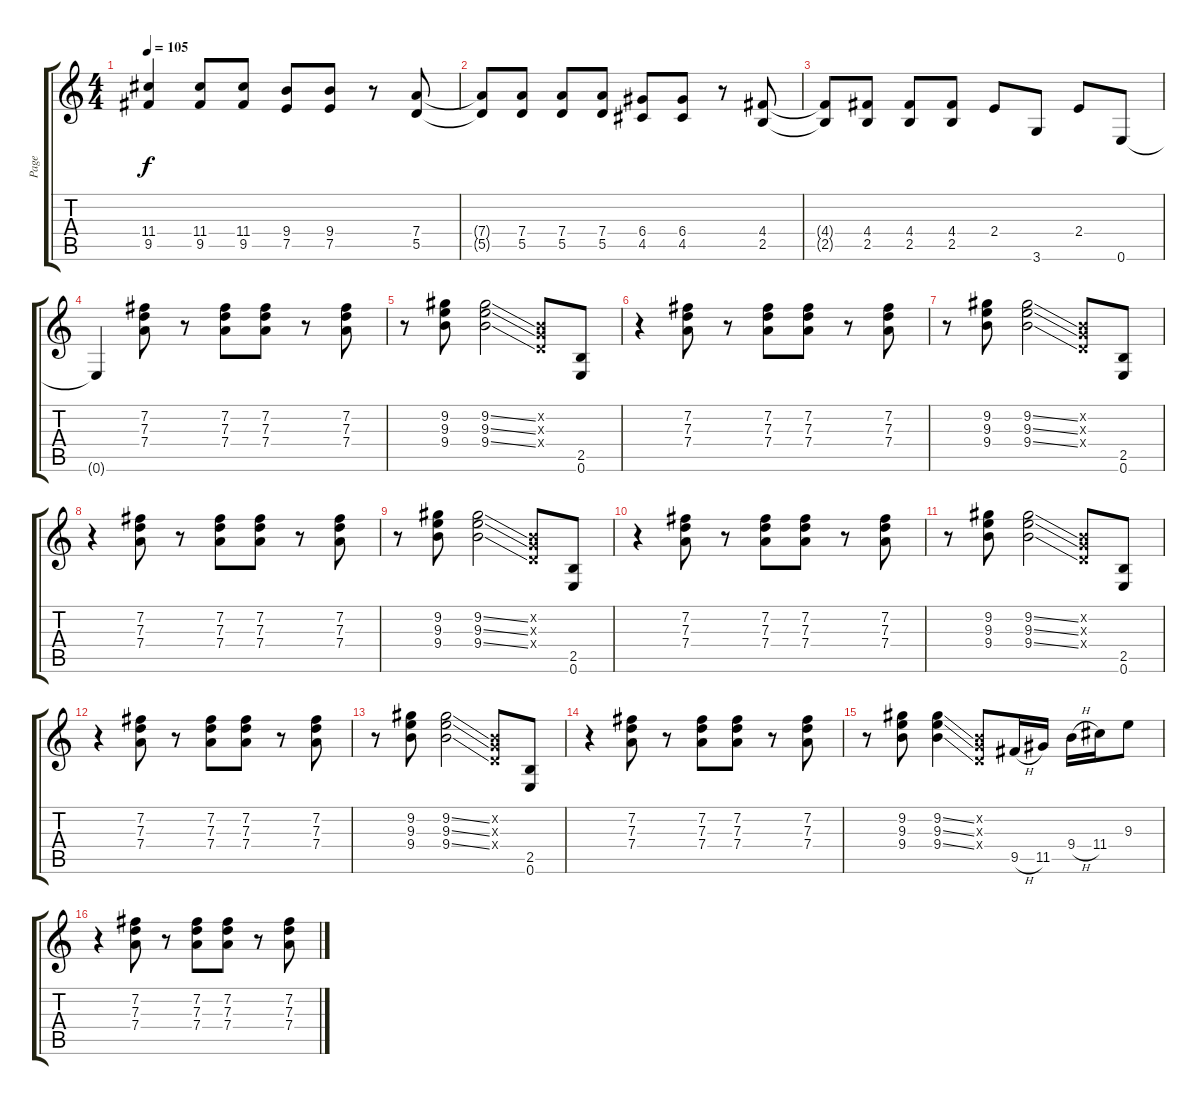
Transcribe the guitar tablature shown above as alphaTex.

\track ("Page" "Page") {instrument distortionguitar}
\staff {score tabs}
\tuning (E4 B3 G3 D3 A2 E2) {hide}
\ts (4 4)
\tempo 105
\clef g2
\ks c
(11.4 9.5).4{dy f} (11.4 9.5).8 (11.4 9.5).8 (9.4 7.5).8 (9.4 7.5).8 r.8 (7.4 5.5).8 |
(7.4{t} 5.5{t}).8 (7.4 5.5).8 (7.4 5.5).8 (7.4 5.5).8 (6.4 4.5).8 (6.4 4.5).8 r.8 (4.4 2.5).8 |
(4.4{t} 2.5{t}).8 (4.4 2.5).8 (4.4 2.5).8 (4.4 2.5).8 2.4.8 3.6.8 2.4.8 0.6.8 |
0.6{t}.4 (7.2 7.3 7.4).8 r.8 (7.2 7.3 7.4).8 (7.2 7.3 7.4).8 r.8 (7.2 7.3 7.4).8 |
r.8 (9.2 9.3 9.4).8 (9.2{ss} 9.3{ss} 9.4{ss}).2 (0.2{x} 0.3{x} 0.4{x}).8 (2.5 0.6).8 |
r.4 (7.2 7.3 7.4).8 r.8 (7.2 7.3 7.4).8 (7.2 7.3 7.4).8 r.8 (7.2 7.3 7.4).8 |
r.8 (9.2 9.3 9.4).8 (9.2{ss} 9.3{ss} 9.4{ss}).2 (0.2{x} 0.3{x} 0.4{x}).8 (2.5 0.6).8 |
r.4 (7.2 7.3 7.4).8 r.8 (7.2 7.3 7.4).8 (7.2 7.3 7.4).8 r.8 (7.2 7.3 7.4).8 |
r.8 (9.2 9.3 9.4).8 (9.2{ss} 9.3{ss} 9.4{ss}).2 (0.2{x} 0.3{x} 0.4{x}).8 (2.5 0.6).8 |
r.4 (7.2 7.3 7.4).8 r.8 (7.2 7.3 7.4).8 (7.2 7.3 7.4).8 r.8 (7.2 7.3 7.4).8 |
r.8 (9.2 9.3 9.4).8 (9.2{ss} 9.3{ss} 9.4{ss}).2 (0.2{x} 0.3{x} 0.4{x}).8 (2.5 0.6).8 |
r.4 (7.2 7.3 7.4).8 r.8 (7.2 7.3 7.4).8 (7.2 7.3 7.4).8 r.8 (7.2 7.3 7.4).8 |
r.8 (9.2 9.3 9.4).8 (9.2{ss} 9.3{ss} 9.4{ss}).2 (0.2{x} 0.3{x} 0.4{x}).8 (2.5 0.6).8 |
r.4 (7.2 7.3 7.4).8 r.8 (7.2 7.3 7.4).8 (7.2 7.3 7.4).8 r.8 (7.2 7.3 7.4).8 |
r.8 (9.2 9.3 9.4).8 (9.2{ss} 9.3{ss} 9.4{ss}).4 (0.2{x} 0.3{x} 0.4{x}).8 9.5{h}.16 11.5.16 9.4{h}.16 11.4.16 9.3.8 |
r.4 (7.2 7.3 7.4).8 r.8 (7.2 7.3 7.4).8 (7.2 7.3 7.4).8 r.8 (7.2 7.3 7.4).8
